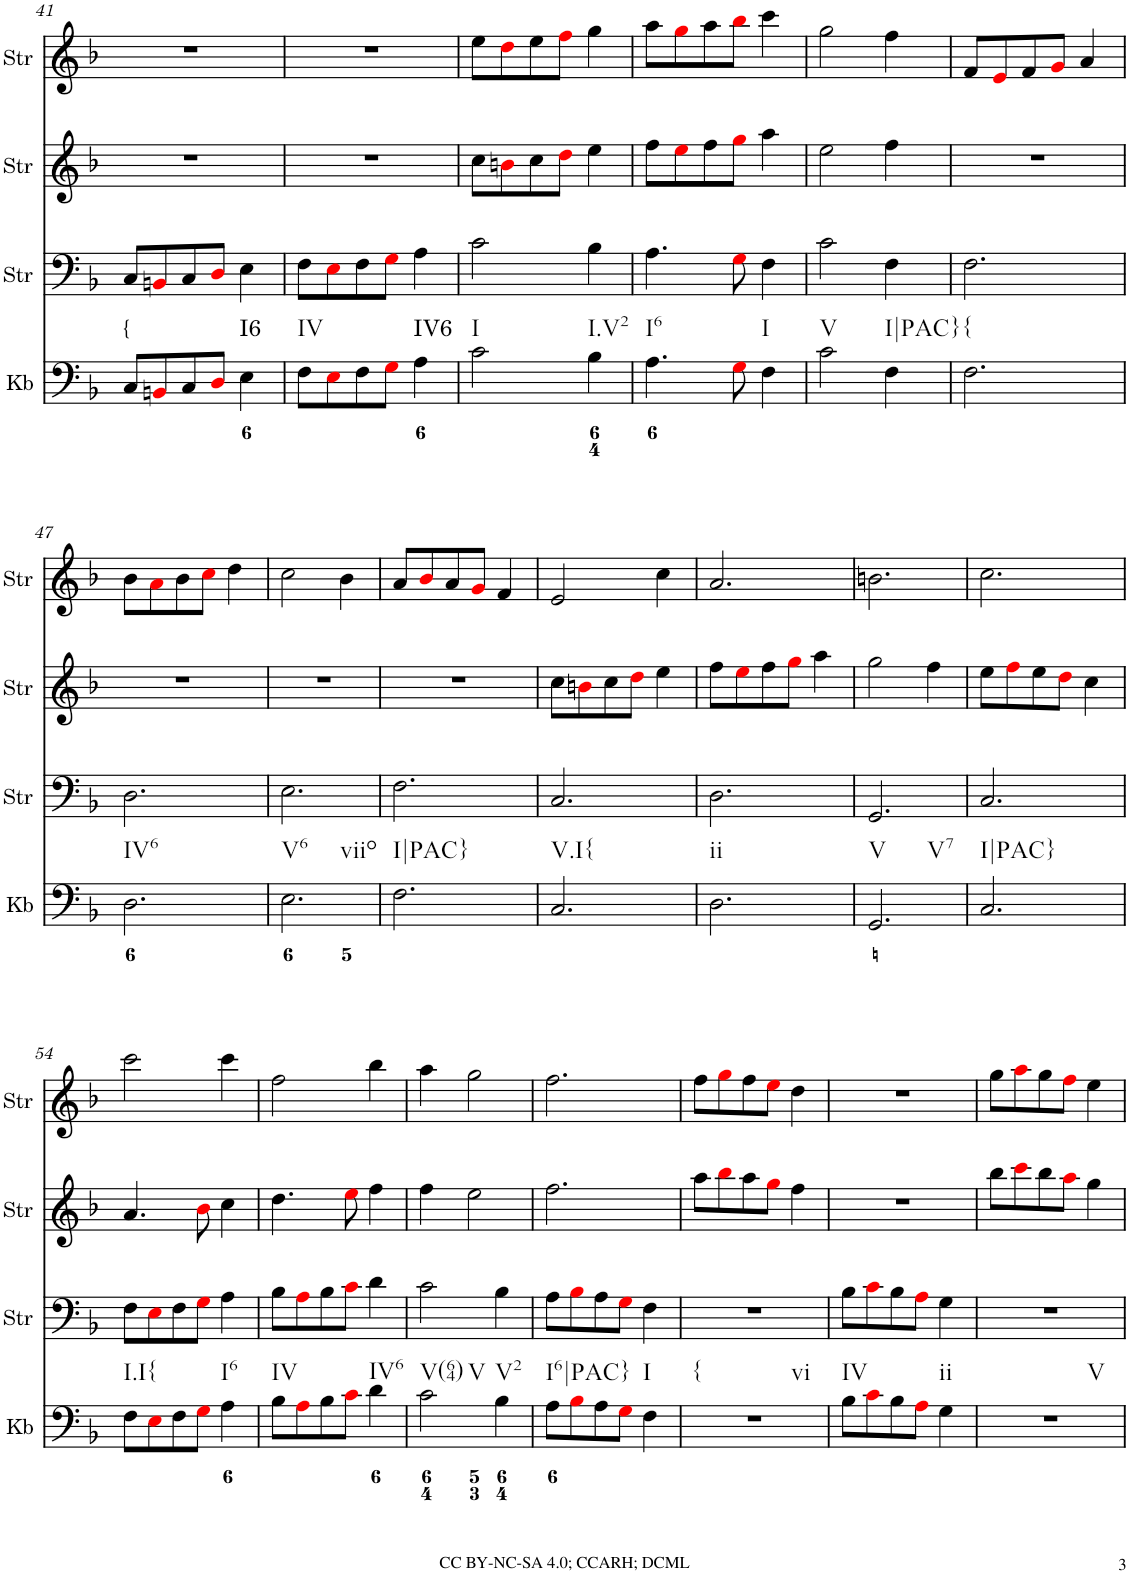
**kern	**harte	**kern	**kern	**kern
*part4	*part4	*part3	*part2	*part1
*staff4	*	*staff3	*staff2	*staff1
*I"Keyboard	*	*I"StringInstrument	*I"StringInstrument	*I"StringInstrument
*I'Kb	*	*I'Str	*I'Str	*I'Str
!!LO:PB:g=z
*clefF4	*	*clefF4	*clefG2	*clefG2
*k[b-]	*	*k[b-]	*k[b-]	*k[b-]
*M3/4	*	*M3/4	*M3/4	*M3/4
=41	=41	=41	=41	=41
!	!LO:H:kt={	!	!	!
8C/L	N	8C/L	2.r	2.r
8BBni/	.	8BBni/	.	.
8C/	.	8C/	.	.
8Di/J	.	8Di/J	.	.
!	!LO:H:kt=I6	!	!	!
4E\	N	4E\	.	.
=42	=42	=42	=42	=42
8F\L	.	8F\L	2.r	2.r
8Ei\	.	8Ei\	.	.
8F\	.	8F\	.	.
8Gi\J	.	8Gi\J	.	.
!	!LO:H:kt=IV6	!	!	!
4A\	N	4A\	.	.
=43	=43	=43	=43	=43
2c\	.	2c\	8cc\L	8ee\L
.	.	.	8bni\	8ddi\
.	.	.	8cc\	8ee\
.	.	.	8ddi\J	8ffi\J
4B-\	.	4B-\	4ee\	4gg\
=44	=44	=44	=44	=44
4.A\	.	4.A\	8ff\L	8aa\L
.	.	.	8eei\	8ggi\
.	.	.	8ff\	8aa\
8Gi\	.	8Gi\	8ggi\J	8bb-i\J
4F\	.	4F\	4aa\	4ccc\
=45	=45	=45	=45	=45
2c\	.	2c\	2ee\	2gg\
4F\	.	4F\	4ff\	4ff\
=46	=46	=46	=46	=46
!	!LO:H:kt={	!	!	!
2.F\	N	2.F\	2.r	8f/L
.	.	.	.	8ei/
.	.	.	.	8f/
.	.	.	.	8gi/J
.	.	.	.	4a/
!!LO:LB:g=z
=47	=47	=47	=47	=47
2.D\	.	2.D\	2.r	8b-\L
.	.	.	.	8ai\
.	.	.	.	8b-\
.	.	.	.	8cci\J
.	.	.	.	4dd\
=48	=48	=48	=48	=48
2.E\	.	2.E\	2.r	2cc\
.	.	.	.	4b-\
=49	=49	=49	=49	=49
2.F\	.	2.F\	2.r	8a/L
.	.	.	.	8b-i/
.	.	.	.	8a/
.	.	.	.	8gi/J
.	.	.	.	4f/
=50	=50	=50	=50	=50
2.C/	.	2.C/	8cc\L	2e/
.	.	.	8bni\	.
.	.	.	8cc\	.
.	.	.	8ddi\J	.
.	.	.	4ee\	4cc\
=51	=51	=51	=51	=51
2.D\	.	2.D\	8ff\L	2.a/
.	.	.	8eei\	.
.	.	.	8ff\	.
.	.	.	8ggi\J	.
.	.	.	4aa\	.
=52	=52	=52	=52	=52
2.GG/	.	2.GG/	2gg\	2.bn\
.	.	.	4ff\	.
=53	=53	=53	=53	=53
2.C/	.	2.C/	8ee\L	2.cc\
.	.	.	8ffi\	.
.	.	.	8ee\	.
.	.	.	8ddi\J	.
.	.	.	4cc\	.
!!LO:LB:g=z
=54	=54	=54	=54	=54
8F\L	.	8F\L	4.a/	2ccc\
8Ei\	.	8Ei\	.	.
8F\	.	8F\	.	.
8Gi\J	.	8Gi\J	8b-i\	.
4A\	.	4A\	4cc\	4ccc\
=55	=55	=55	=55	=55
8B-\L	.	8B-\L	4.dd\	2ff\
8Ai\	.	8Ai\	.	.
8B-\	.	8B-\	.	.
8ci\J	.	8ci\J	8eei\	.
4d\	.	4d\	4ff\	4bb-\
=56	=56	=56	=56	=56
2c\	.	2c\	4ff\	4aa\
.	.	.	2ee\	2gg\
4B-\	.	4B-\	.	.
=57	=57	=57	=57	=57
8A\L	.	8A\L	2.ff\	2.ff\
8B-i\	.	8B-i\	.	.
8A\	.	8A\	.	.
8Gi\J	.	8Gi\J	.	.
4F\	.	4F\	.	.
=58	=58	=58	=58	=58
!	!LO:H:kt={	!	!	!
2.r	N	2.r	8aa\L	8ff\L
.	.	.	8bb-i\	8ggi\
.	.	.	8aa\	8ff\
.	.	.	8ggi\J	8eei\J
.	.	.	4ff\	4dd\
=59	=59	=59	=59	=59
8B-\L	.	8B-\L	2.r	2.r
8ci\	.	8ci\	.	.
8B-\	.	8B-\	.	.
8Ai\J	.	8Ai\J	.	.
4G\	.	4G\	.	.
=60	=60	=60	=60	=60
2.r	.	2.r	8bb-\L	8gg\L
.	.	.	8ccci\	8aai\
.	.	.	8bb-\	8gg\
.	.	.	8aai\J	8ffi\J
.	.	.	4gg\	4ee\
=	=	=	=	=
*-	*-	*-	*-	*-
